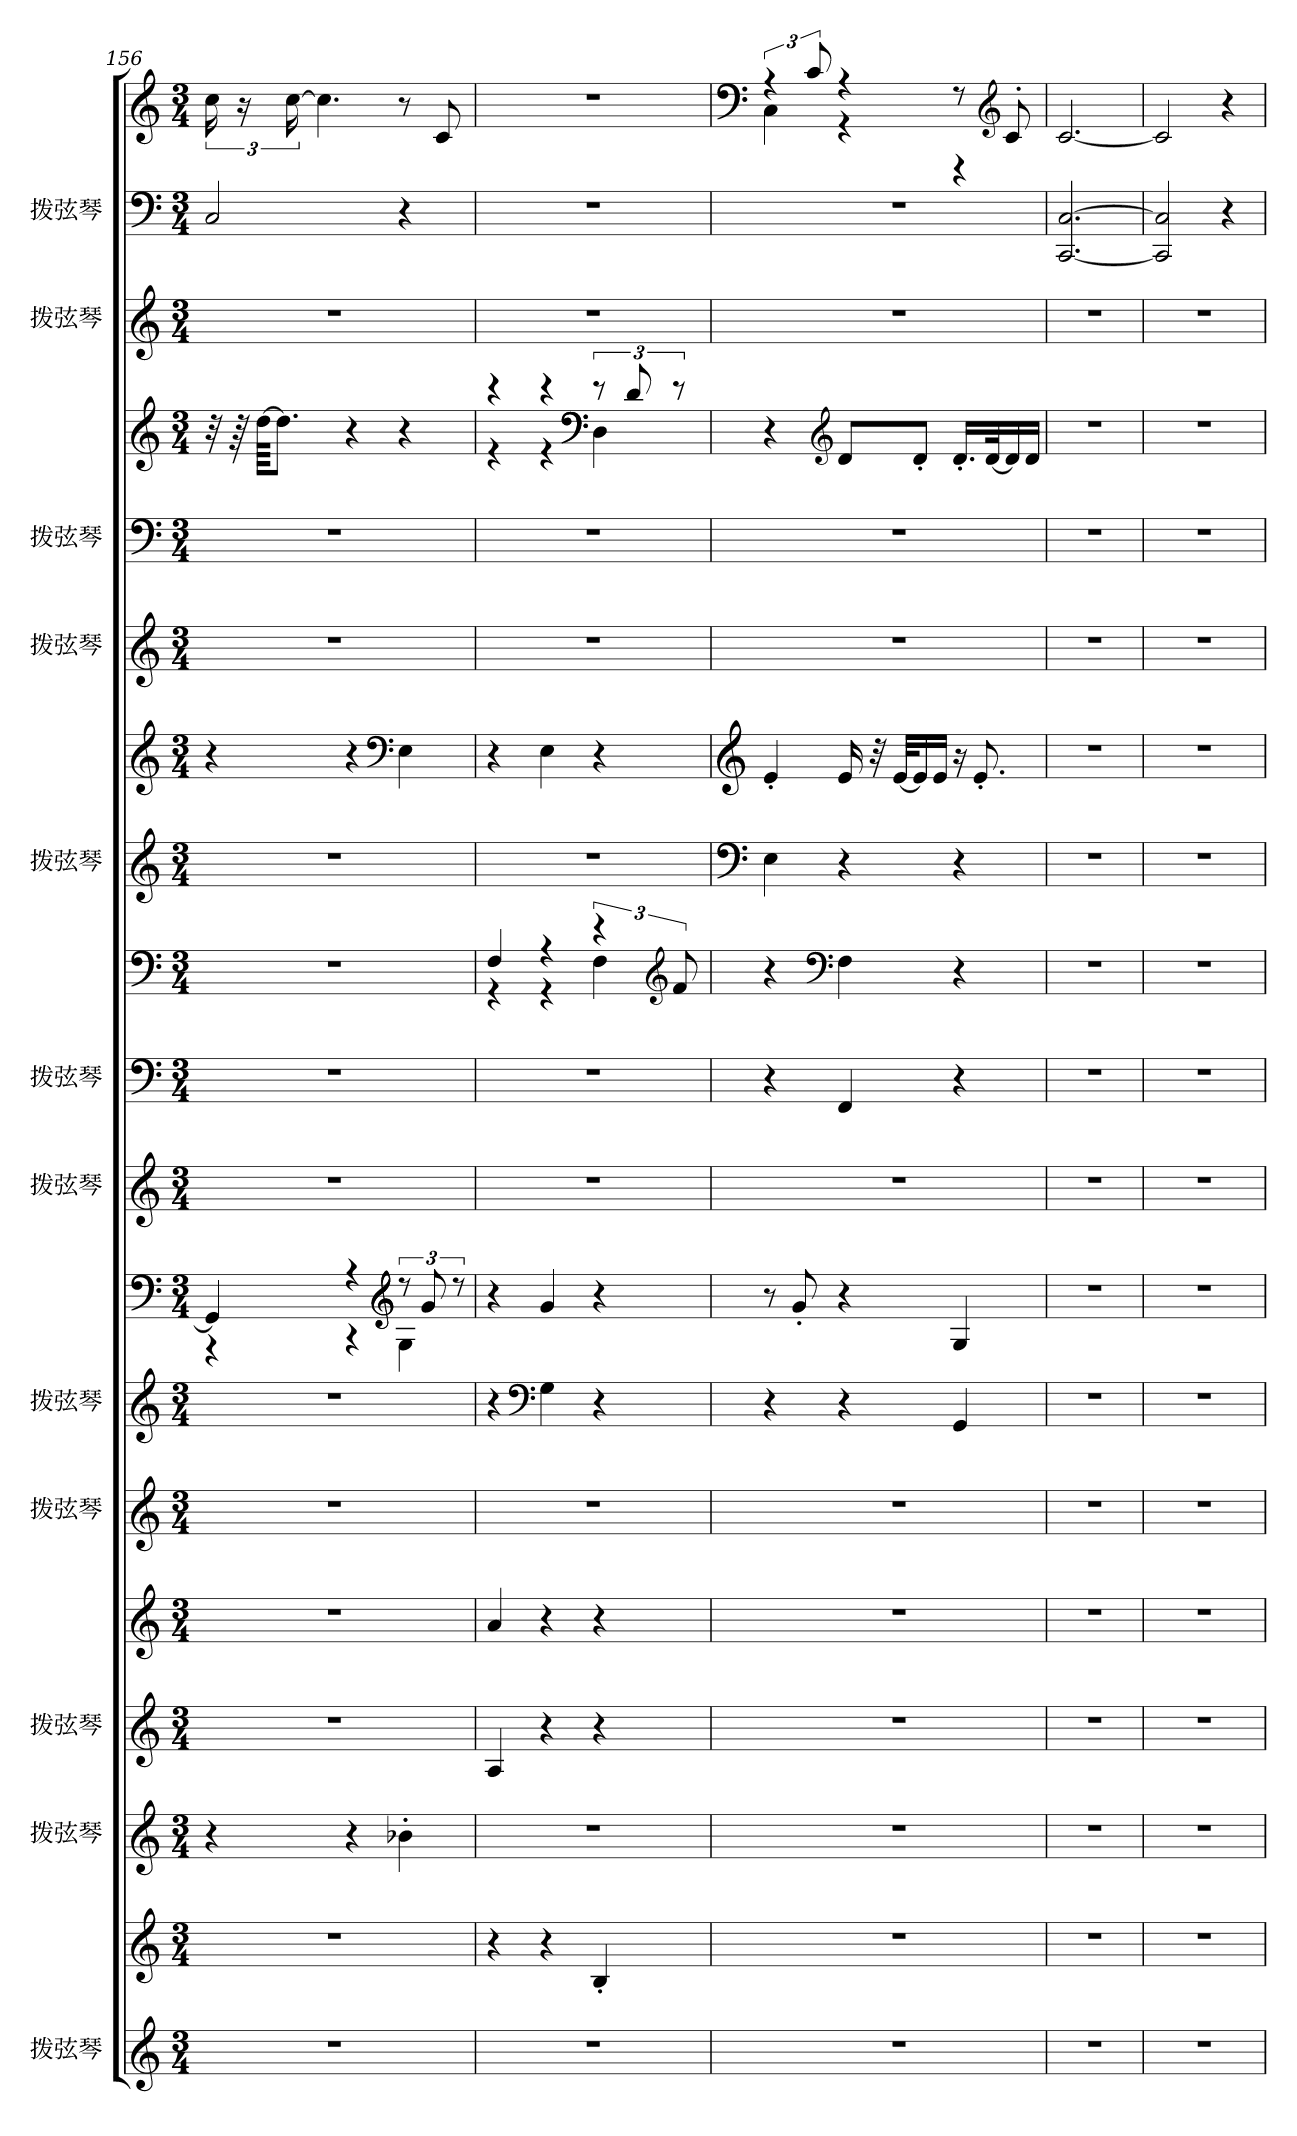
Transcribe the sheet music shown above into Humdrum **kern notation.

**kern	**kern	**kern	**kern	**kern	**kern	**kern	**kern	**kern	**kern	**kern	**kern	**kern	**kern	**kern	**kern	**kern	**kern	**kern
*part12	*part12	*part11	*part10	*part10	*part9	*part8	*part8	*part7	*part6	*part6	*part5	*part5	*part4	*part3	*part3	*part2	*part1	*part1
*staff19	*staff18	*staff17	*staff16	*staff15	*staff14	*staff13	*staff12	*staff11	*staff10	*staff9	*staff8	*staff7	*staff6	*staff5	*staff4	*staff3	*staff2	*staff1
*I"拨弦琴	*	*I"拨弦琴	*I"拨弦琴	*	*I"拨弦琴	*I"拨弦琴	*	*I"拨弦琴	*I"拨弦琴	*	*I"拨弦琴	*	*I"拨弦琴	*I"拨弦琴	*	*I"拨弦琴	*I"拨弦琴	*
*clefG2	*clefG2	*clefG2	*clefG2	*clefG2	*clefG2	*clefG2	*clefF4	*clefG2	*clefF4	*clefF4	*clefG2	*clefG2	*clefG2	*clefF4	*clefG2	*clefG2	*clefF4	*clefG2
*k[]	*k[]	*k[]	*k[]	*k[]	*k[]	*k[]	*k[]	*k[]	*k[]	*k[]	*k[]	*k[]	*k[]	*k[]	*k[]	*k[]	*k[]	*k[]
*M3/4	*M3/4	*M3/4	*M3/4	*M3/4	*M3/4	*M3/4	*M3/4	*M3/4	*M3/4	*M3/4	*M3/4	*M3/4	*M3/4	*M3/4	*M3/4	*M3/4	*M3/4	*M3/4
=156	=156	=156	=156	=156	=156	=156	=156	=156	=156	=156	=156	=156	=156	=156	=156	=156	=156	=156
*	*	*	*	*	*	*	*^	*	*	*	*	*	*	*	*	*	*	*
2.r	2.r	4r	2.r	2.r	2.r	2.r	4GG/]	4r	2.r	2.r	2.r	2.r	4r	2.r	2.r	32r	2.r	2C/	24cc\
.	.	.	.	.	.	.	.	.	.	.	.	.	.	.	.	64r	.	.	.
.	.	.	.	.	.	.	.	.	.	.	.	.	.	.	.	.	.	.	24r
.	.	.	.	.	.	.	.	.	.	.	.	.	.	.	.	[64dd\KKKL	.	.	.
.	.	.	.	.	.	.	.	.	.	.	.	.	.	.	.	8.dd\J]	.	.	.
.	.	.	.	.	.	.	.	.	.	.	.	.	.	.	.	.	.	.	[24cc\
.	.	.	.	.	.	.	.	.	.	.	.	.	.	.	.	.	.	.	4.cc\]
.	.	4r	.	.	.	.	4r	4r	.	.	.	.	4r	.	.	4r	.	.	.
*	*	*	*	*	*	*	*clefG2	*	*	*	*	*	*clefF4	*	*	*	*	*	*
.	.	4b-X'\	.	.	.	.	12r	4G\	.	.	.	.	4E\	.	.	4r	.	4r	8r
.	.	.	.	.	.	.	12g/	.	.	.	.	.	.	.	.	.	.	.	.
.	.	.	.	.	.	.	.	.	.	.	.	.	.	.	.	.	.	.	8c/
.	.	.	.	.	.	.	12r	.	.	.	.	.	.	.	.	.	.	.	.
*	*	*	*	*	*	*	*v	*v	*	*	*	*	*	*	*	*	*	*	*
=157	=157	=157	=157	=157	=157	=157	=157	=157	=157	=157	=157	=157	=157	=157	=157	=157	=157	=157
*	*	*	*	*	*	*	*	*	*	*^	*	*	*	*	*^	*	*	*
2.r	4r	2.r	4A/	4a/	2.r	4r	4r	2.r	2.r	4F/	4r	2.r	4r	2.r	2.r	4r	4r	2.r	2.r	2.r
*	*	*	*	*	*	*clefF4	*	*	*	*	*	*	*	*	*	*	*	*	*	*
.	4r	.	4r	4r	.	4G\	4g/	.	.	4r	4r	.	4E\	.	.	4r	4r	.	.	.
*	*	*	*	*	*	*	*	*	*	*	*	*	*	*	*	*clefF4	*	*	*	*
.	4B'/	.	4r	4r	.	4r	4r	.	.	6r	4F\	.	4r	.	.	12r	4D\	.	.	.
.	.	.	.	.	.	.	.	.	.	.	.	.	.	.	.	12d/	.	.	.	.
*	*	*	*	*	*	*	*	*	*	*clefG2	*	*	*	*	*	*	*	*	*	*
.	.	.	.	.	.	.	.	.	.	12f/	.	.	.	.	.	12r	.	.	.	.
*	*	*	*	*	*	*	*	*	*	*v	*v	*	*	*	*	*v	*v	*	*	*
!!LO:PB:g=z
=158	=158	=158	=158	=158	=158	=158	=158	=158	=158	=158	=158	=158	=158	=158	=158	=158	=158	=158
*	*	*	*	*	*	*	*	*	*	*	*clefF4	*clefG2	*	*	*	*	*	*clefF4
*	*	*	*	*	*	*	*	*	*	*	*	*	*	*	*	*	*	*^
2.r	2.r	2.r	2.r	2.r	2.r	4r	8r	2.r	4r	4r	4E\	4e'/	2.r	2.r	4r	2.r	2.r	6r	4C\
.	.	.	.	.	.	.	8g'/	.	.	.	.	.	.	.	.	.	.	.	.
.	.	.	.	.	.	.	.	.	.	.	.	.	.	.	.	.	.	12c/	.
*	*	*	*	*	*	*	*	*	*	*clefF4	*	*	*	*	*clefG2	*	*	*	*
.	.	.	.	.	.	4r	4r	.	4FF/	4F\	4r	16e/	.	.	8d/L	.	.	4r	4r
.	.	.	.	.	.	.	.	.	.	.	.	32r	.	.	.	.	.	.	.
.	.	.	.	.	.	.	.	.	.	.	.	[32e/KLL	.	.	.	.	.	.	.
.	.	.	.	.	.	.	.	.	.	.	.	16e/]	.	.	8d'/J	.	.	.	.
.	.	.	.	.	.	.	.	.	.	.	.	16e/JJ	.	.	.	.	.	.	.
.	.	.	.	.	.	4GG/	4G/	.	4r	4r	4r	16r	.	.	16.d'/LL	.	.	8r	4r
.	.	.	.	.	.	.	.	.	.	.	.	8.e'/	.	.	.	.	.	.	.
.	.	.	.	.	.	.	.	.	.	.	.	.	.	.	[32d/K	.	.	.	.
*	*	*	*	*	*	*	*	*	*	*	*	*	*	*	*	*	*	*clefG2	*
.	.	.	.	.	.	.	.	.	.	.	.	.	.	.	16d/]	.	.	8c'/	.
.	.	.	.	.	.	.	.	.	.	.	.	.	.	.	16d/JJ	.	.	.	.
*	*	*	*	*	*	*	*	*	*	*	*	*	*	*	*	*	*	*v	*v
=159	=159	=159	=159	=159	=159	=159	=159	=159	=159	=159	=159	=159	=159	=159	=159	=159	=159	=159
2.r	2.r	2.r	2.r	2.r	2.r	2.r	2.r	2.r	2.r	2.r	2.r	2.r	2.r	2.r	2.r	2.r	[2.CC/ [2.C/	[2.c/
=160	=160	=160	=160	=160	=160	=160	=160	=160	=160	=160	=160	=160	=160	=160	=160	=160	=160	=160
2.r	2.r	2.r	2.r	2.r	2.r	2.r	2.r	2.r	2.r	2.r	2.r	2.r	2.r	2.r	2.r	2.r	2CC/] 2C/]	2c/]
.	.	.	.	.	.	.	.	.	.	.	.	.	.	.	.	.	4r	4r
=	=	=	=	=	=	=	=	=	=	=	=	=	=	=	=	=	=	=
*-	*-	*-	*-	*-	*-	*-	*-	*-	*-	*-	*-	*-	*-	*-	*-	*-	*-	*-
